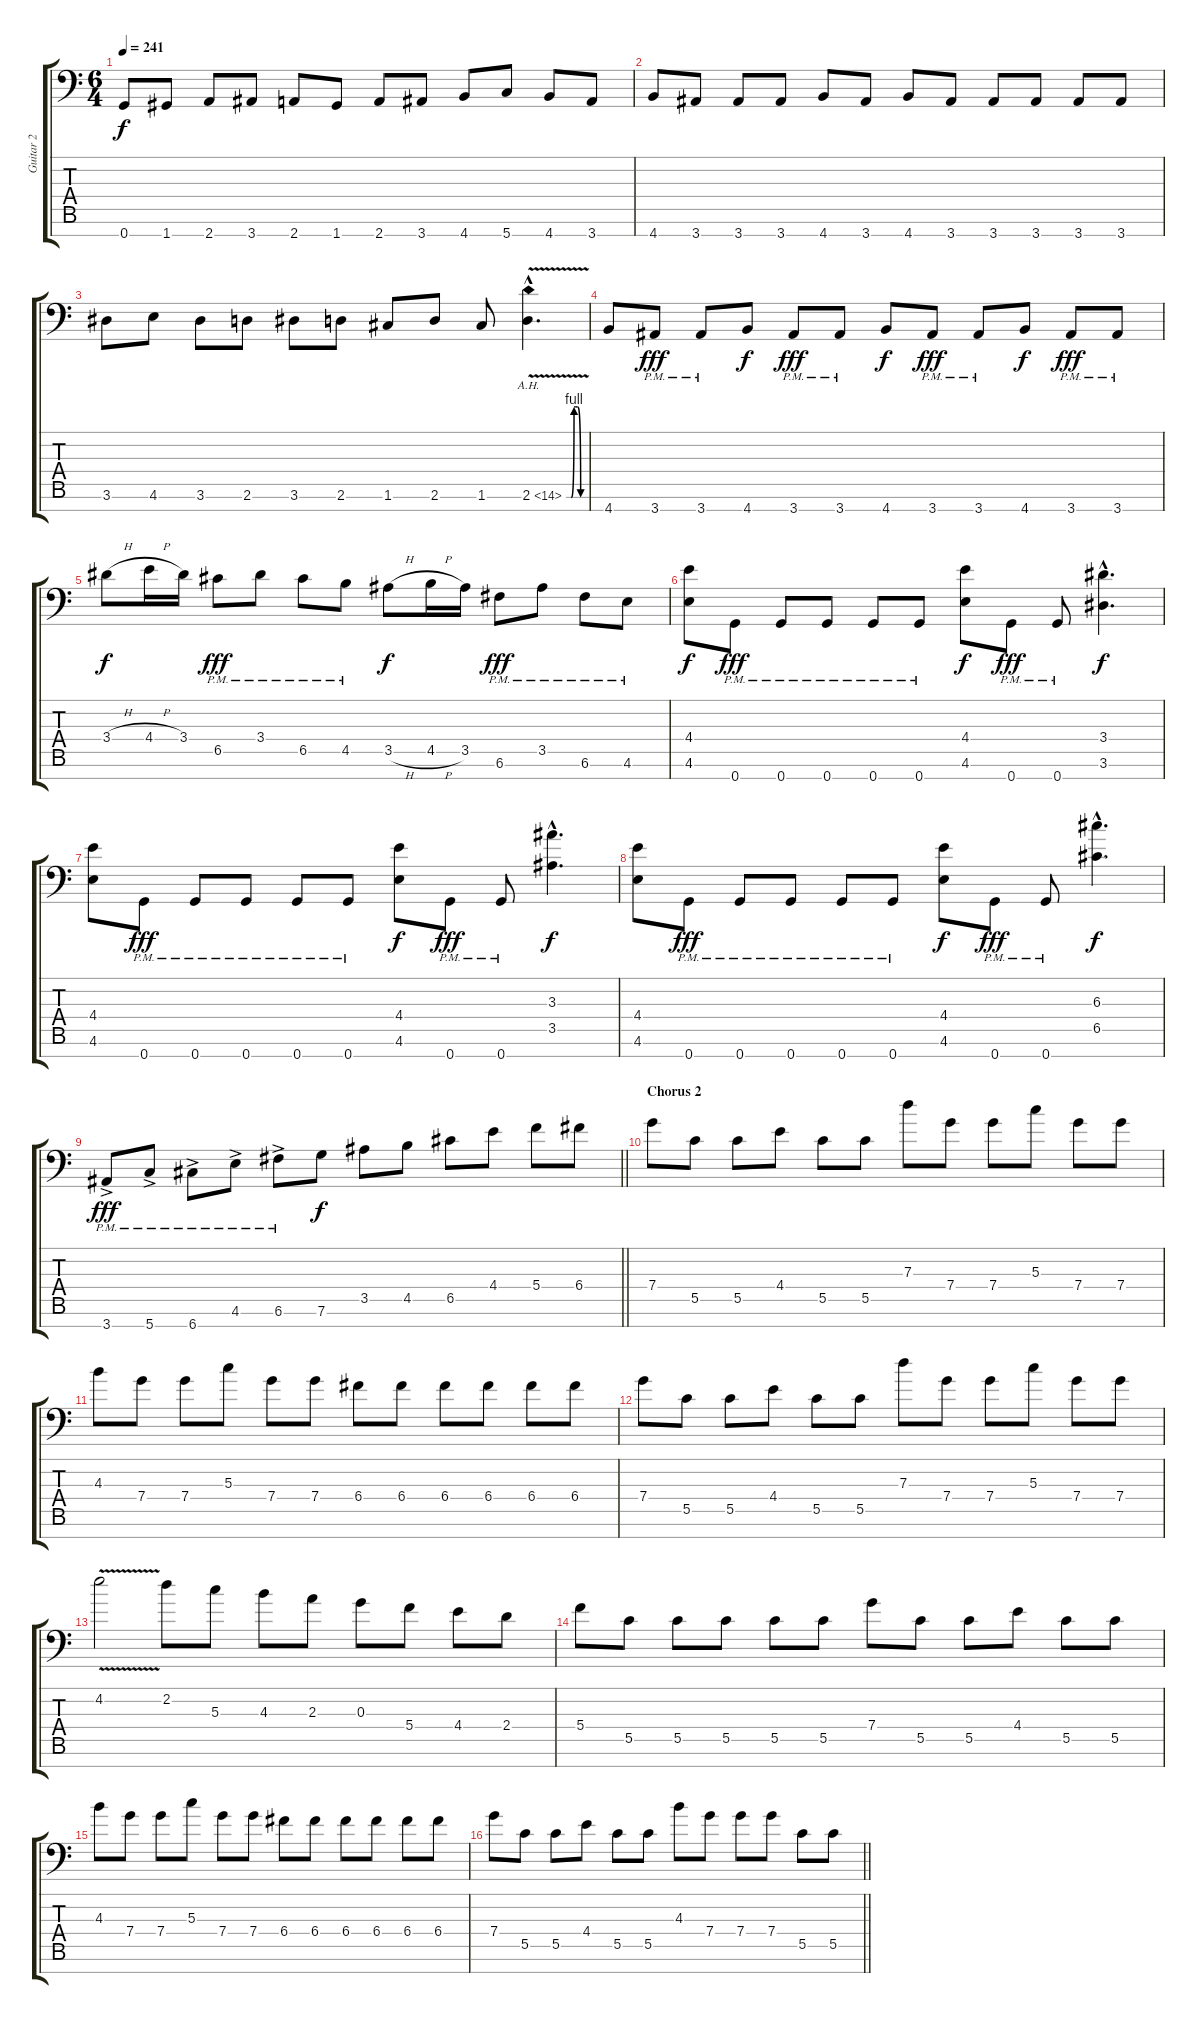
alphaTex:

\track ("Guitar 2" "Guitar 2") {instrument distortionguitar}
\staff {score tabs}
\tuning (E4 C4 G3 C3 G2 C2 G1) {hide}
\ts (6 4)
\tempo 241
\clef f4
\ks c
0.7.8{dy f} 1.7.8 2.7.8 3.7.8 2.7.8 1.7.8 2.7.8 3.7.8 4.7.8 5.7.8 4.7.8 3.7.8 |
4.7.8 3.7.8 3.7.8 3.7.8 4.7.8 3.7.8 4.7.8 3.7.8 3.7.8 3.7.8 3.7.8 3.7.8 |
3.6.8 4.6.8 3.6.8 2.6.8 3.6.8 2.6.8 1.6.8 2.6.8 1.6.8 2.6{be (custom 0 0 15 0 24 4 30 4 35 4 45 0 60 0) ah 12 v hac}.4{d} |
4.7.8 3.7{pm}.8{dy fff} 3.7{pm}.8 4.7.8{dy f} 3.7{pm}.8{dy fff} 3.7{pm}.8 4.7.8{dy f} 3.7{pm}.8{dy fff} 3.7{pm}.8 4.7.8{dy f} 3.7{pm}.8{dy fff} 3.7{pm}.8 |
3.4{h}.8{dy f} 4.4{h}.16 3.4.16 6.5{pm}.8{dy fff} 3.4{pm}.8 6.5{pm}.8 4.5{pm}.8 3.5{h}.8{dy f} 4.5{h}.16 3.5.16 6.6{pm}.8{dy fff} 3.5{pm}.8 6.6{pm}.8 4.6{pm}.8 |
(4.4 4.6).8{dy f} 0.7{pm}.8{dy fff} 0.7{pm}.8 0.7{pm}.8 0.7{pm}.8 0.7{pm}.8 (4.4 4.6).8{dy f} 0.7{pm}.8{dy fff} 0.7{pm}.8 (3.4{hac} 3.6{hac}).4{d dy f} |
(4.4 4.6).8 0.7{pm}.8{dy fff} 0.7{pm}.8 0.7{pm}.8 0.7{pm}.8 0.7{pm}.8 (4.4 4.6).8{dy f} 0.7{pm}.8{dy fff} 0.7{pm}.8 (3.3{hac} 3.5{hac}).4{d dy f} |
(4.4 4.6).8 0.7{pm}.8{dy fff} 0.7{pm}.8 0.7{pm}.8 0.7{pm}.8 0.7{pm}.8 (4.4 4.6).8{dy f} 0.7{pm}.8{dy fff} 0.7{pm}.8 (6.3{hac} 6.5{hac}).4{d dy f} |
\barLineRight lightlight
3.7{ac pm}.8{dy fff} 5.7{ac pm}.8 6.7{ac pm}.8 4.6{ac pm}.8 6.6{ac pm}.8 7.6.8{dy f} 3.5.8 4.5.8 6.5.8 4.4.8 5.4.8 6.4.8 |
\section ("" "Chorus 2")
7.4.8 5.5.8 5.5.8 4.4.8 5.5.8 5.5.8 7.3.8 7.4.8 7.4.8 5.3.8 7.4.8 7.4.8 |
4.3.8 7.4.8 7.4.8 5.3.8 7.4.8 7.4.8 6.4.8 6.4.8 6.4.8 6.4.8 6.4.8 6.4.8 |
7.4.8 5.5.8 5.5.8 4.4.8 5.5.8 5.5.8 7.3.8 7.4.8 7.4.8 5.3.8 7.4.8 7.4.8 |
4.2{v}.2 2.2.8 5.3.8 4.3.8 2.3.8 0.3.8 5.4.8 4.4.8 2.4.8 |
5.4.8 5.5.8 5.5.8 5.5.8 5.5.8 5.5.8 7.4.8 5.5.8 5.5.8 4.4.8 5.5.8 5.5.8 |
4.3.8 7.4.8 7.4.8 5.3.8 7.4.8 7.4.8 6.4.8 6.4.8 6.4.8 6.4.8 6.4.8 6.4.8 |
\barLineRight lightlight
7.4.8 5.5.8 5.5.8 4.4.8 5.5.8 5.5.8 4.3.8 7.4.8 7.4.8 7.4.8 5.5.8 5.5.8
